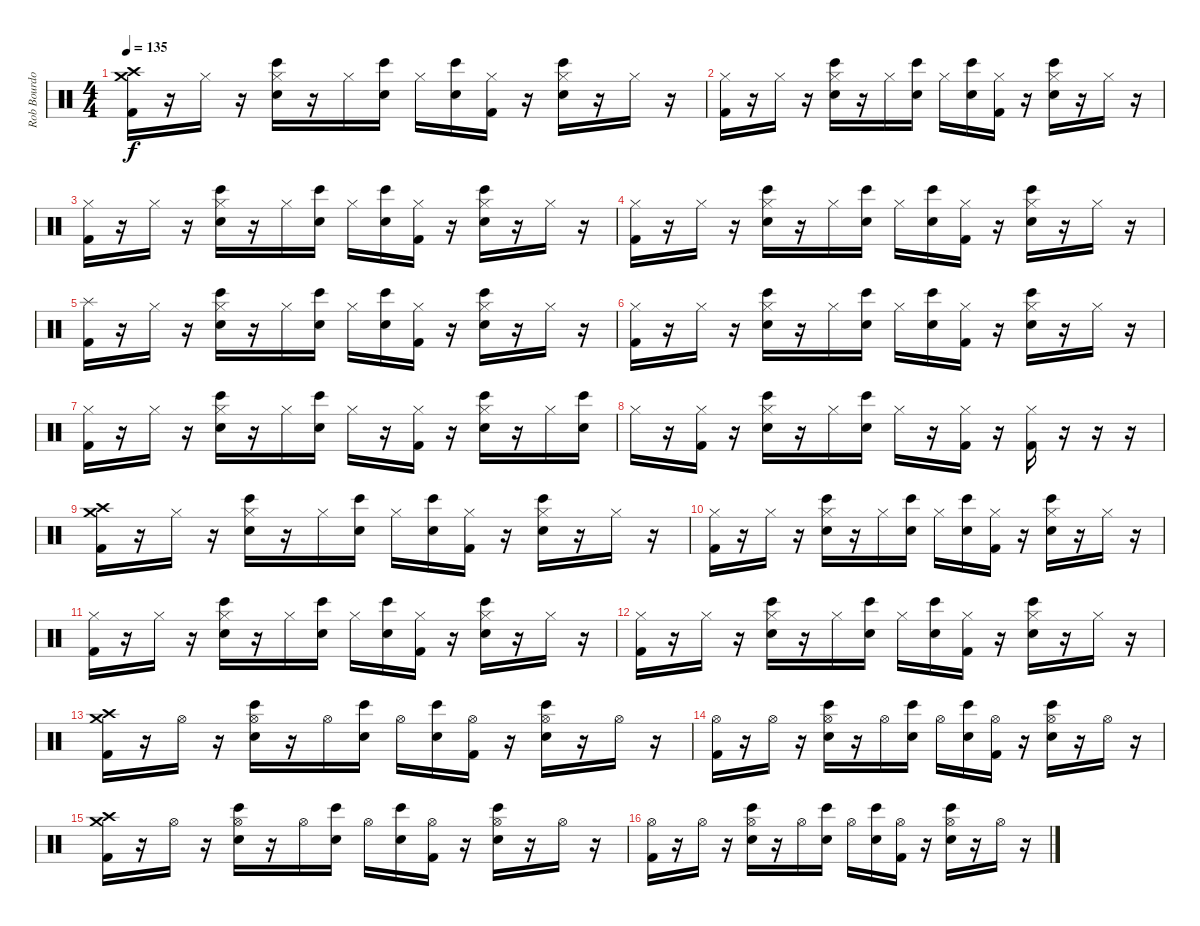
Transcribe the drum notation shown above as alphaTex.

\track ("Rob Bourdon (Drums)" "Rob Bourdo") {instrument percussion}
\staff {score}
\articulation defaults
\ts (4 4)
\tempo 135
\clef neutral
\ks c
("Crash high (hit)" "Crash medium (hit)" "Kick (hit) 2").16{dy f} r.16 "Hi-Hat (closed)".16 r.16 ("Hi-Hat (closed)" "Electric Snare (hit)" "Bongo High (hit)").16 r.16 "Hi-Hat (closed)".16 ("Electric Snare (hit)" "Bongo High (hit)").16 "Hi-Hat (closed)".16 ("Electric Snare (hit)" "Bongo High (hit)").16 ("Hi-Hat (closed)" "Kick (hit) 2").16 r.16 ("Hi-Hat (closed)" "Electric Snare (hit)" "Bongo High (hit)").16 r.16 "Hi-Hat (closed)".16 r.16 |
("Hi-Hat (closed)" "Kick (hit) 2").16 r.16 "Hi-Hat (closed)".16 r.16 ("Hi-Hat (closed)" "Electric Snare (hit)" "Bongo High (hit)").16 r.16 "Hi-Hat (closed)".16 ("Electric Snare (hit)" "Bongo High (hit)").16 "Hi-Hat (closed)".16 ("Electric Snare (hit)" "Bongo High (hit)").16 ("Hi-Hat (closed)" "Kick (hit) 2").16 r.16 ("Hi-Hat (closed)" "Electric Snare (hit)" "Bongo High (hit)").16 r.16 "Hi-Hat (closed)".16 r.16 |
("Hi-Hat (closed)" "Kick (hit) 2").16 r.16 "Hi-Hat (closed)".16 r.16 ("Hi-Hat (closed)" "Electric Snare (hit)" "Bongo High (hit)").16 r.16 "Hi-Hat (closed)".16 ("Electric Snare (hit)" "Bongo High (hit)").16 "Hi-Hat (closed)".16 ("Electric Snare (hit)" "Bongo High (hit)").16 ("Hi-Hat (closed)" "Kick (hit) 2").16 r.16 ("Hi-Hat (closed)" "Electric Snare (hit)" "Bongo High (hit)").16 r.16 "Hi-Hat (closed)".16 r.16 |
("Hi-Hat (closed)" "Kick (hit) 2").16 r.16 "Hi-Hat (closed)".16 r.16 ("Hi-Hat (closed)" "Electric Snare (hit)" "Bongo High (hit)").16 r.16 "Hi-Hat (closed)".16 ("Electric Snare (hit)" "Bongo High (hit)").16 "Hi-Hat (closed)".16 ("Electric Snare (hit)" "Bongo High (hit)").16 ("Hi-Hat (closed)" "Kick (hit) 2").16 r.16 ("Hi-Hat (closed)" "Electric Snare (hit)" "Bongo High (hit)").16 r.16 "Hi-Hat (closed)".16 r.16 |
("Splash (hit)" "Kick (hit) 2").16 r.16 "Hi-Hat (closed)".16 r.16 ("Hi-Hat (closed)" "Electric Snare (hit)" "Bongo High (hit)").16 r.16 "Hi-Hat (closed)".16 ("Electric Snare (hit)" "Bongo High (hit)").16 "Hi-Hat (closed)".16 ("Electric Snare (hit)" "Bongo High (hit)").16 ("Hi-Hat (closed)" "Kick (hit) 2").16 r.16 ("Hi-Hat (closed)" "Electric Snare (hit)" "Bongo High (hit)").16 r.16 "Hi-Hat (closed)".16 r.16 |
("Hi-Hat (closed)" "Kick (hit) 2").16 r.16 "Hi-Hat (closed)".16 r.16 ("Hi-Hat (closed)" "Electric Snare (hit)" "Bongo High (hit)").16 r.16 "Hi-Hat (closed)".16 ("Electric Snare (hit)" "Bongo High (hit)").16 "Hi-Hat (closed)".16 ("Electric Snare (hit)" "Bongo High (hit)").16 ("Hi-Hat (closed)" "Kick (hit) 2").16 r.16 ("Hi-Hat (closed)" "Electric Snare (hit)" "Bongo High (hit)").16 r.16 "Hi-Hat (closed)".16 r.16 |
("Hi-Hat (closed)" "Kick (hit) 2").16 r.16 "Hi-Hat (closed)".16 r.16 ("Hi-Hat (closed)" "Electric Snare (hit)" "Bongo High (hit)").16 r.16 "Hi-Hat (closed)".16 ("Electric Snare (hit)" "Bongo High (hit)").16 "Hi-Hat (closed)".16 r.16 ("Hi-Hat (closed)" "Kick (hit) 2").16 r.16 ("Hi-Hat (closed)" "Electric Snare (hit)" "Bongo High (hit)").16 r.16 "Hi-Hat (closed)".16 ("Electric Snare (hit)" "Bongo High (hit)").16 |
"Hi-Hat (closed)".16 r.16 ("Hi-Hat (closed)" "Kick (hit) 2").16 r.16 ("Hi-Hat (closed)" "Electric Snare (hit)" "Bongo High (hit)").16 r.16 "Hi-Hat (closed)".16 ("Electric Snare (hit)" "Bongo High (hit)").16 "Hi-Hat (closed)".16 r.16 ("Hi-Hat (closed)" "Kick (hit) 2").16 r.16 ("Hi-Hat (closed)" "Kick (hit) 2").16 r.16 r.16 r.16 |
("Crash high (hit)" "Crash medium (hit)" "Kick (hit) 2").16 r.16 "Hi-Hat (closed)".16 r.16 ("Hi-Hat (closed)" "Electric Snare (hit)" "Bongo High (hit)").16 r.16 "Hi-Hat (closed)".16 ("Electric Snare (hit)" "Bongo High (hit)").16 "Hi-Hat (closed)".16 ("Electric Snare (hit)" "Bongo High (hit)").16 ("Hi-Hat (closed)" "Kick (hit) 2").16 r.16 ("Hi-Hat (closed)" "Electric Snare (hit)" "Bongo High (hit)").16 r.16 "Hi-Hat (closed)".16 r.16 |
("Hi-Hat (closed)" "Kick (hit) 2").16 r.16 "Hi-Hat (closed)".16 r.16 ("Hi-Hat (closed)" "Electric Snare (hit)" "Bongo High (hit)").16 r.16 "Hi-Hat (closed)".16 ("Electric Snare (hit)" "Bongo High (hit)").16 "Hi-Hat (closed)".16 ("Electric Snare (hit)" "Bongo High (hit)").16 ("Hi-Hat (closed)" "Kick (hit) 2").16 r.16 ("Hi-Hat (closed)" "Electric Snare (hit)" "Bongo High (hit)").16 r.16 "Hi-Hat (closed)".16 r.16 |
("Hi-Hat (closed)" "Kick (hit) 2").16 r.16 "Hi-Hat (closed)".16 r.16 ("Hi-Hat (closed)" "Electric Snare (hit)" "Bongo High (hit)").16 r.16 "Hi-Hat (closed)".16 ("Electric Snare (hit)" "Bongo High (hit)").16 "Hi-Hat (closed)".16 ("Electric Snare (hit)" "Bongo High (hit)").16 ("Hi-Hat (closed)" "Kick (hit) 2").16 r.16 ("Hi-Hat (closed)" "Electric Snare (hit)" "Bongo High (hit)").16 r.16 "Hi-Hat (closed)".16 r.16 |
("Hi-Hat (closed)" "Kick (hit) 2").16 r.16 "Hi-Hat (closed)".16 r.16 ("Hi-Hat (closed)" "Electric Snare (hit)" "Bongo High (hit)").16 r.16 "Hi-Hat (closed)".16 ("Electric Snare (hit)" "Bongo High (hit)").16 "Hi-Hat (closed)".16 ("Electric Snare (hit)" "Bongo High (hit)").16 ("Hi-Hat (closed)" "Kick (hit) 2").16 r.16 ("Hi-Hat (closed)" "Electric Snare (hit)" "Bongo High (hit)").16 r.16 "Hi-Hat (closed)".16 r.16 |
("Crash high (hit)" "Crash medium (hit)" "Kick (hit) 2").16 r.16 "Hi-Hat (open)".16 r.16 ("Hi-Hat (open)" "Electric Snare (hit)" "Bongo High (hit)").16 r.16 "Hi-Hat (open)".16 ("Electric Snare (hit)" "Bongo High (hit)").16 "Hi-Hat (open)".16 ("Electric Snare (hit)" "Bongo High (hit)").16 ("Hi-Hat (open)" "Kick (hit) 2").16 r.16 ("Hi-Hat (open)" "Electric Snare (hit)" "Bongo High (hit)").16 r.16 "Hi-Hat (open)".16 r.16 |
("Hi-Hat (open)" "Kick (hit) 2").16 r.16 "Hi-Hat (open)".16 r.16 ("Hi-Hat (open)" "Electric Snare (hit)" "Bongo High (hit)").16 r.16 "Hi-Hat (open)".16 ("Electric Snare (hit)" "Bongo High (hit)").16 "Hi-Hat (open)".16 ("Electric Snare (hit)" "Bongo High (hit)").16 ("Hi-Hat (open)" "Kick (hit) 2").16 r.16 ("Hi-Hat (open)" "Electric Snare (hit)" "Bongo High (hit)").16 r.16 "Hi-Hat (open)".16 r.16 |
("Crash high (hit)" "Crash medium (hit)" "Kick (hit) 2").16 r.16 "Hi-Hat (open)".16 r.16 ("Hi-Hat (open)" "Electric Snare (hit)" "Bongo High (hit)").16 r.16 "Hi-Hat (open)".16 ("Electric Snare (hit)" "Bongo High (hit)").16 "Hi-Hat (open)".16 ("Electric Snare (hit)" "Bongo High (hit)").16 ("Hi-Hat (open)" "Kick (hit) 2").16 r.16 ("Hi-Hat (open)" "Electric Snare (hit)" "Bongo High (hit)").16 r.16 "Hi-Hat (open)".16 r.16 |
("Hi-Hat (open)" "Kick (hit) 2").16 r.16 "Hi-Hat (open)".16 r.16 ("Hi-Hat (open)" "Electric Snare (hit)" "Bongo High (hit)").16 r.16 "Hi-Hat (open)".16 ("Electric Snare (hit)" "Bongo High (hit)").16 "Hi-Hat (open)".16 ("Electric Snare (hit)" "Bongo High (hit)").16 ("Hi-Hat (open)" "Kick (hit) 2").16 r.16 ("Hi-Hat (open)" "Electric Snare (hit)" "Bongo High (hit)").16 r.16 "Hi-Hat (open)".16 r.16
